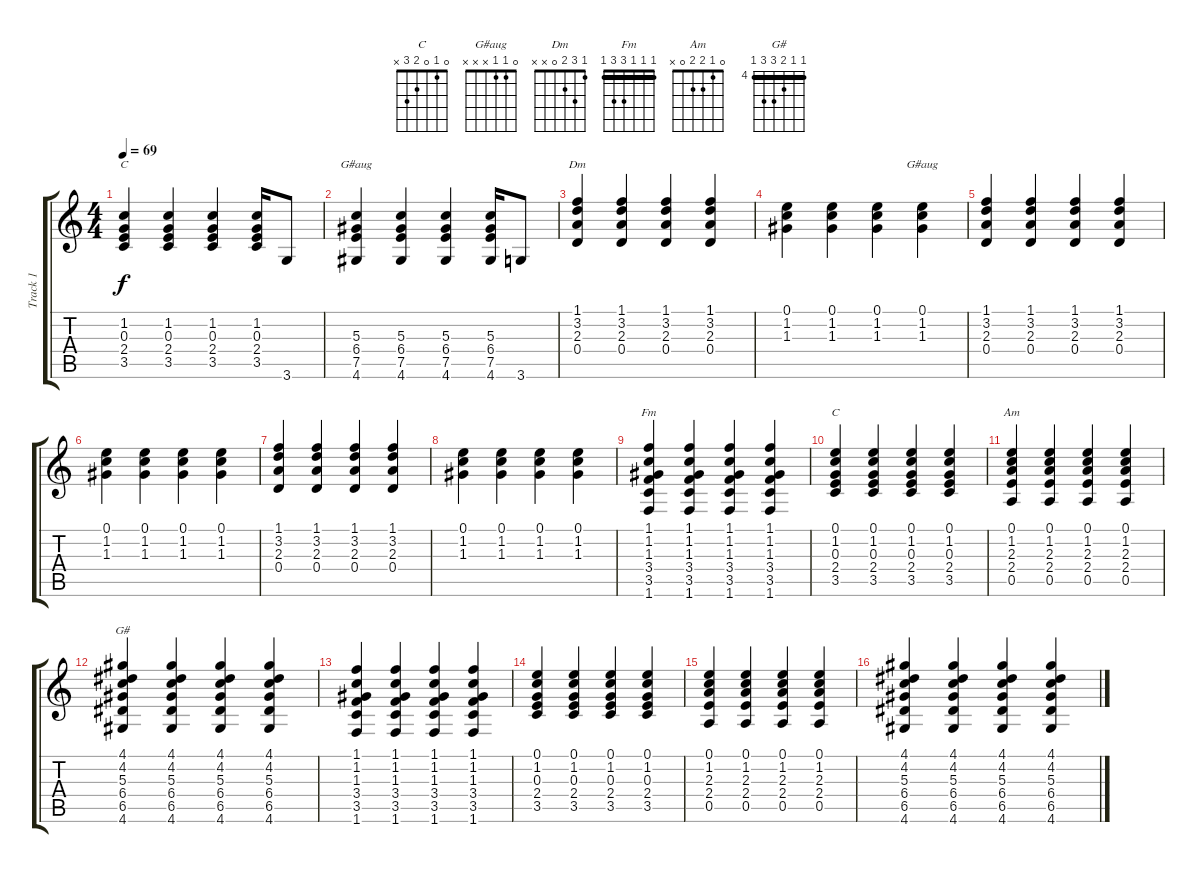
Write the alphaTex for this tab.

\track ("Track 1" "Track 1") {instrument acousticguitarsteel}
\staff {score tabs}
\tuning (E4 B3 G3 D3 A2 E2) {hide}
\chord ("C" x 1 0 2 3 x)
\chord ("G#aug" x x 5 6 7 4) {firstfret 4}
\chord ("Dm" 1 3 2 0 x x)
\chord ("G#aug" 0 1 1 x x x)
\chord ("Fm" 1 1 1 3 3 1) {barre 1}
\chord ("C" 0 1 0 2 3 x)
\chord ("Am" 0 1 2 2 0 x)
\chord ("G#" 4 4 5 6 6 4) {firstfret 4 barre 4}
\ts (4 4)
\tempo 69
\clef g2
\ks c
(1.2 0.3 2.4 3.5).4{ch "C" dy f} (1.2 0.3 2.4 3.5).4 (1.2 0.3 2.4 3.5).4 (1.2 0.3 2.4 3.5).16 3.6.8 |
(5.3 6.4 7.5 4.6).4{ch "G#aug"} (5.3 6.4 7.5 4.6).4 (5.3 6.4 7.5 4.6).4 (5.3 6.4 7.5 4.6).16 3.6.8 |
(1.1 3.2 2.3 0.4).4{ch "Dm"} (1.1 3.2 2.3 0.4).4 (1.1 3.2 2.3 0.4).4 (1.1 3.2 2.3 0.4).4 |
(0.1 1.2 1.3).4 (0.1 1.2 1.3).4 (0.1 1.2 1.3).4 (0.1 1.2 1.3).4{ch "G#aug"} |
(1.1 3.2 2.3 0.4).4 (1.1 3.2 2.3 0.4).4 (1.1 3.2 2.3 0.4).4 (1.1 3.2 2.3 0.4).4 |
(0.1 1.2 1.3).4 (0.1 1.2 1.3).4 (0.1 1.2 1.3).4 (0.1 1.2 1.3).4 |
(1.1 3.2 2.3 0.4).4 (1.1 3.2 2.3 0.4).4 (1.1 3.2 2.3 0.4).4 (1.1 3.2 2.3 0.4).4 |
(0.1 1.2 1.3).4 (0.1 1.2 1.3).4 (0.1 1.2 1.3).4 (0.1 1.2 1.3).4 |
(1.1 1.2 1.3 3.4 3.5 1.6).4{ch "Fm"} (1.1 1.2 1.3 3.4 3.5 1.6).4 (1.1 1.2 1.3 3.4 3.5 1.6).4 (1.1 1.2 1.3 3.4 3.5 1.6).4 |
(0.1 1.2 0.3 2.4 3.5).4{ch "C"} (0.1 1.2 0.3 2.4 3.5).4 (0.1 1.2 0.3 2.4 3.5).4 (0.1 1.2 0.3 2.4 3.5).4 |
(0.1 1.2 2.3 2.4 0.5).4{ch "Am"} (0.1 1.2 2.3 2.4 0.5).4 (0.1 1.2 2.3 2.4 0.5).4 (0.1 1.2 2.3 2.4 0.5).4 |
(4.1 4.2 5.3 6.4 6.5 4.6).4{ch "G#"} (4.1 4.2 5.3 6.4 6.5 4.6).4 (4.1 4.2 5.3 6.4 6.5 4.6).4 (4.1 4.2 5.3 6.4 6.5 4.6).4 |
(1.1 1.2 1.3 3.4 3.5 1.6).4 (1.1 1.2 1.3 3.4 3.5 1.6).4 (1.1 1.2 1.3 3.4 3.5 1.6).4 (1.1 1.2 1.3 3.4 3.5 1.6).4 |
(0.1 1.2 0.3 2.4 3.5).4 (0.1 1.2 0.3 2.4 3.5).4 (0.1 1.2 0.3 2.4 3.5).4 (0.1 1.2 0.3 2.4 3.5).4 |
(0.1 1.2 2.3 2.4 0.5).4 (0.1 1.2 2.3 2.4 0.5).4 (0.1 1.2 2.3 2.4 0.5).4 (0.1 1.2 2.3 2.4 0.5).4 |
(4.1 4.2 5.3 6.4 6.5 4.6).4 (4.1 4.2 5.3 6.4 6.5 4.6).4 (4.1 4.2 5.3 6.4 6.5 4.6).4 (4.1 4.2 5.3 6.4 6.5 4.6).4
